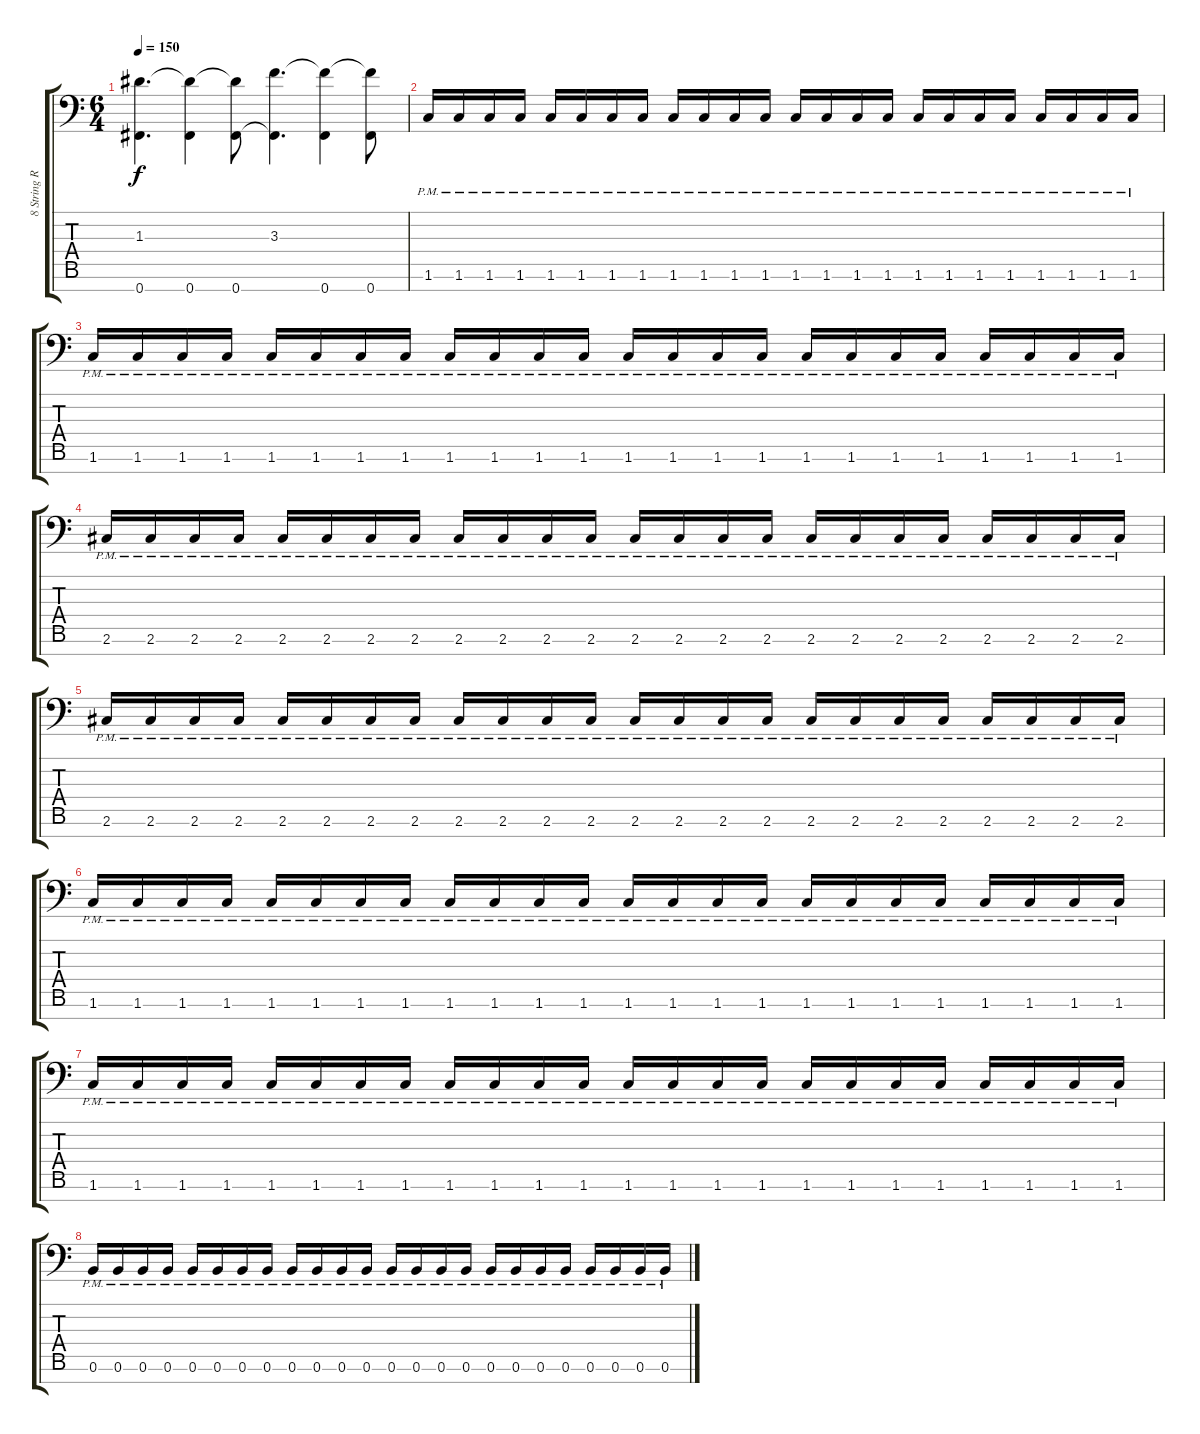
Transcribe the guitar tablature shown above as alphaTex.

\track ("8 String Rhythm R" "8 String R") {instrument overdrivenguitar}
\staff {score tabs}
\tuning (B3 G3 D3 A2 E2 B1 Gb1) {hide}
\ts (6 4)
\tempo 150
\clef f4
\ks c
(1.3{t} 0.7).4{d dy f} (1.3{t} 0.7).4 (1.3{t} 0.7).8 (3.3 0.7{t}).4{d} (3.3{t} 0.7).4 (3.3{t} 0.7).8 |
1.6{pm}.16 1.6{pm}.16 1.6{pm}.16 1.6{pm}.16 1.6{pm}.16 1.6{pm}.16 1.6{pm}.16 1.6{pm}.16 1.6{pm}.16 1.6{pm}.16 1.6{pm}.16 1.6{pm}.16 1.6{pm}.16 1.6{pm}.16 1.6{pm}.16 1.6{pm}.16 1.6{pm}.16 1.6{pm}.16 1.6{pm}.16 1.6{pm}.16 1.6{pm}.16 1.6{pm}.16 1.6{pm}.16 1.6{pm}.16 |
1.6{pm}.16 1.6{pm}.16 1.6{pm}.16 1.6{pm}.16 1.6{pm}.16 1.6{pm}.16 1.6{pm}.16 1.6{pm}.16 1.6{pm}.16 1.6{pm}.16 1.6{pm}.16 1.6{pm}.16 1.6{pm}.16 1.6{pm}.16 1.6{pm}.16 1.6{pm}.16 1.6{pm}.16 1.6{pm}.16 1.6{pm}.16 1.6{pm}.16 1.6{pm}.16 1.6{pm}.16 1.6{pm}.16 1.6{pm}.16 |
2.6{pm}.16 2.6{pm}.16 2.6{pm}.16 2.6{pm}.16 2.6{pm}.16 2.6{pm}.16 2.6{pm}.16 2.6{pm}.16 2.6{pm}.16 2.6{pm}.16 2.6{pm}.16 2.6{pm}.16 2.6{pm}.16 2.6{pm}.16 2.6{pm}.16 2.6{pm}.16 2.6{pm}.16 2.6{pm}.16 2.6{pm}.16 2.6{pm}.16 2.6{pm}.16 2.6{pm}.16 2.6{pm}.16 2.6{pm}.16 |
2.6{pm}.16 2.6{pm}.16 2.6{pm}.16 2.6{pm}.16 2.6{pm}.16 2.6{pm}.16 2.6{pm}.16 2.6{pm}.16 2.6{pm}.16 2.6{pm}.16 2.6{pm}.16 2.6{pm}.16 2.6{pm}.16 2.6{pm}.16 2.6{pm}.16 2.6{pm}.16 2.6{pm}.16 2.6{pm}.16 2.6{pm}.16 2.6{pm}.16 2.6{pm}.16 2.6{pm}.16 2.6{pm}.16 2.6{pm}.16 |
1.6{pm}.16 1.6{pm}.16 1.6{pm}.16 1.6{pm}.16 1.6{pm}.16 1.6{pm}.16 1.6{pm}.16 1.6{pm}.16 1.6{pm}.16 1.6{pm}.16 1.6{pm}.16 1.6{pm}.16 1.6{pm}.16 1.6{pm}.16 1.6{pm}.16 1.6{pm}.16 1.6{pm}.16 1.6{pm}.16 1.6{pm}.16 1.6{pm}.16 1.6{pm}.16 1.6{pm}.16 1.6{pm}.16 1.6{pm}.16 |
1.6{pm}.16 1.6{pm}.16 1.6{pm}.16 1.6{pm}.16 1.6{pm}.16 1.6{pm}.16 1.6{pm}.16 1.6{pm}.16 1.6{pm}.16 1.6{pm}.16 1.6{pm}.16 1.6{pm}.16 1.6{pm}.16 1.6{pm}.16 1.6{pm}.16 1.6{pm}.16 1.6{pm}.16 1.6{pm}.16 1.6{pm}.16 1.6{pm}.16 1.6{pm}.16 1.6{pm}.16 1.6{pm}.16 1.6{pm}.16 |
0.6{pm}.16 0.6{pm}.16 0.6{pm}.16 0.6{pm}.16 0.6{pm}.16 0.6{pm}.16 0.6{pm}.16 0.6{pm}.16 0.6{pm}.16 0.6{pm}.16 0.6{pm}.16 0.6{pm}.16 0.6{pm}.16 0.6{pm}.16 0.6{pm}.16 0.6{pm}.16 0.6{pm}.16 0.6{pm}.16 0.6{pm}.16 0.6{pm}.16 0.6{pm}.16 0.6{pm}.16 0.6{pm}.16 0.6{pm}.16
